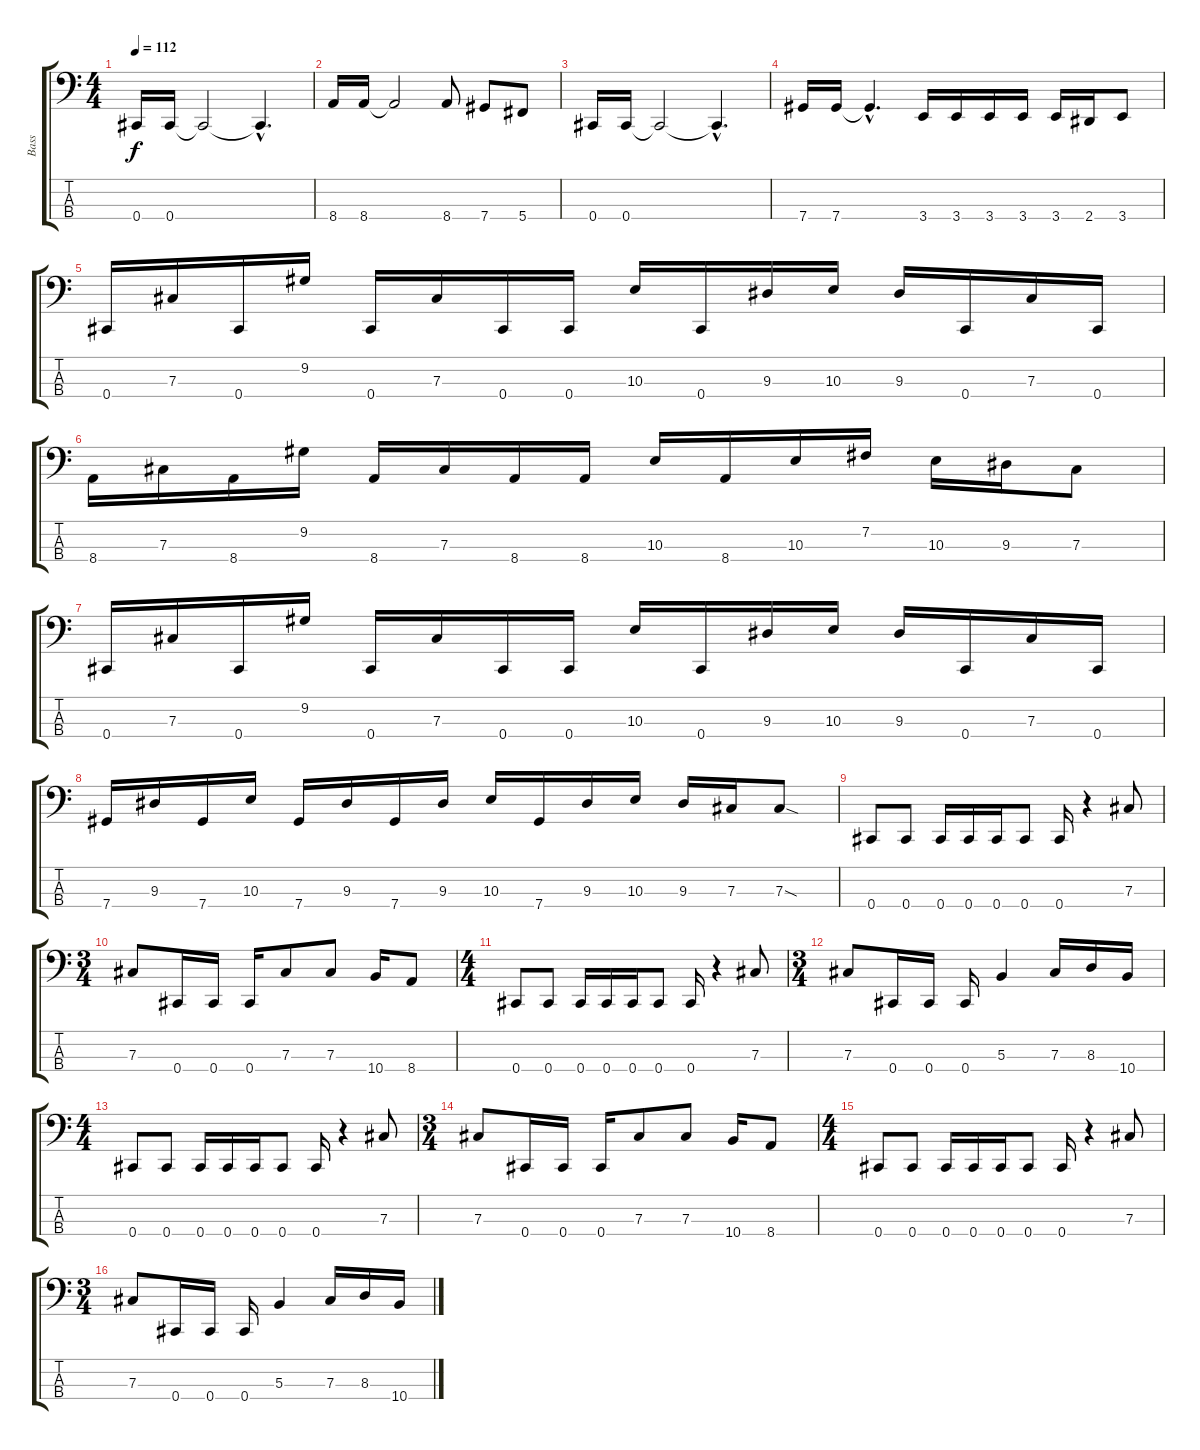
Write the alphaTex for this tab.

\track ("Bass" "Bass") {instrument electricbassfinger}
\staff {score tabs}
\tuning (E2 B1 Gb1 Db1) {hide}
\ts (4 4)
\section ("" "")
\tempo 112
\clef f4
\ks c
0.4.16{dy f} 0.4.16 0.4{t}.2 0.4{hac t}.4{d} |
8.4.16 8.4.16 8.4{t}.2 8.4.8 7.4.8 5.4.8 |
0.4.16 0.4.16 0.4{t}.2 0.4{hac t}.4{d} |
7.4.16 7.4.16 7.4{hac t}.4{d} 3.4.16 3.4.16 3.4.16 3.4.16 3.4.16 2.4.16 3.4.8 |
\section ("" "")
0.4.16 7.3.16 0.4.16 9.2.16 0.4.16 7.3.16 0.4.16 0.4.16 10.3.16 0.4.16 9.3.16 10.3.16 9.3.16 0.4.16 7.3.16 0.4.16 |
8.4.16 7.3.16 8.4.16 9.2.16 8.4.16 7.3.16 8.4.16 8.4.16 10.3.16 8.4.16 10.3.16 7.2.16 10.3.16 9.3.16 7.3.8 |
0.4.16 7.3.16 0.4.16 9.2.16 0.4.16 7.3.16 0.4.16 0.4.16 10.3.16 0.4.16 9.3.16 10.3.16 9.3.16 0.4.16 7.3.16 0.4.16 |
7.4.16 9.3.16 7.4.16 10.3.16 7.4.16 9.3.16 7.4.16 9.3.16 10.3.16 7.4.16 9.3.16 10.3.16 9.3.16 7.3.16 7.3{sod}.8 |
\section ("" "")
0.4.8 0.4.8 0.4.16 0.4.16 0.4.16 0.4.8 0.4.16 r.4 7.3.8 |
\ts (3 4)
7.3.8 0.4.16 0.4.16 0.4.16 7.3.8 7.3.8 10.4.16 8.4.8 |
\ts (4 4)
0.4.8 0.4.8 0.4.16 0.4.16 0.4.16 0.4.8 0.4.16 r.4 7.3.8 |
\ts (3 4)
7.3.8 0.4.16 0.4.16 0.4.16 5.3.4 7.3.16 8.3.16 10.4.16 |
\ts (4 4)
0.4.8 0.4.8 0.4.16 0.4.16 0.4.16 0.4.8 0.4.16 r.4 7.3.8 |
\ts (3 4)
7.3.8 0.4.16 0.4.16 0.4.16 7.3.8 7.3.8 10.4.16 8.4.8 |
\ts (4 4)
0.4.8 0.4.8 0.4.16 0.4.16 0.4.16 0.4.8 0.4.16 r.4 7.3.8 |
\ts (3 4)
7.3.8 0.4.16 0.4.16 0.4.16 5.3.4 7.3.16 8.3.16 10.4.16
